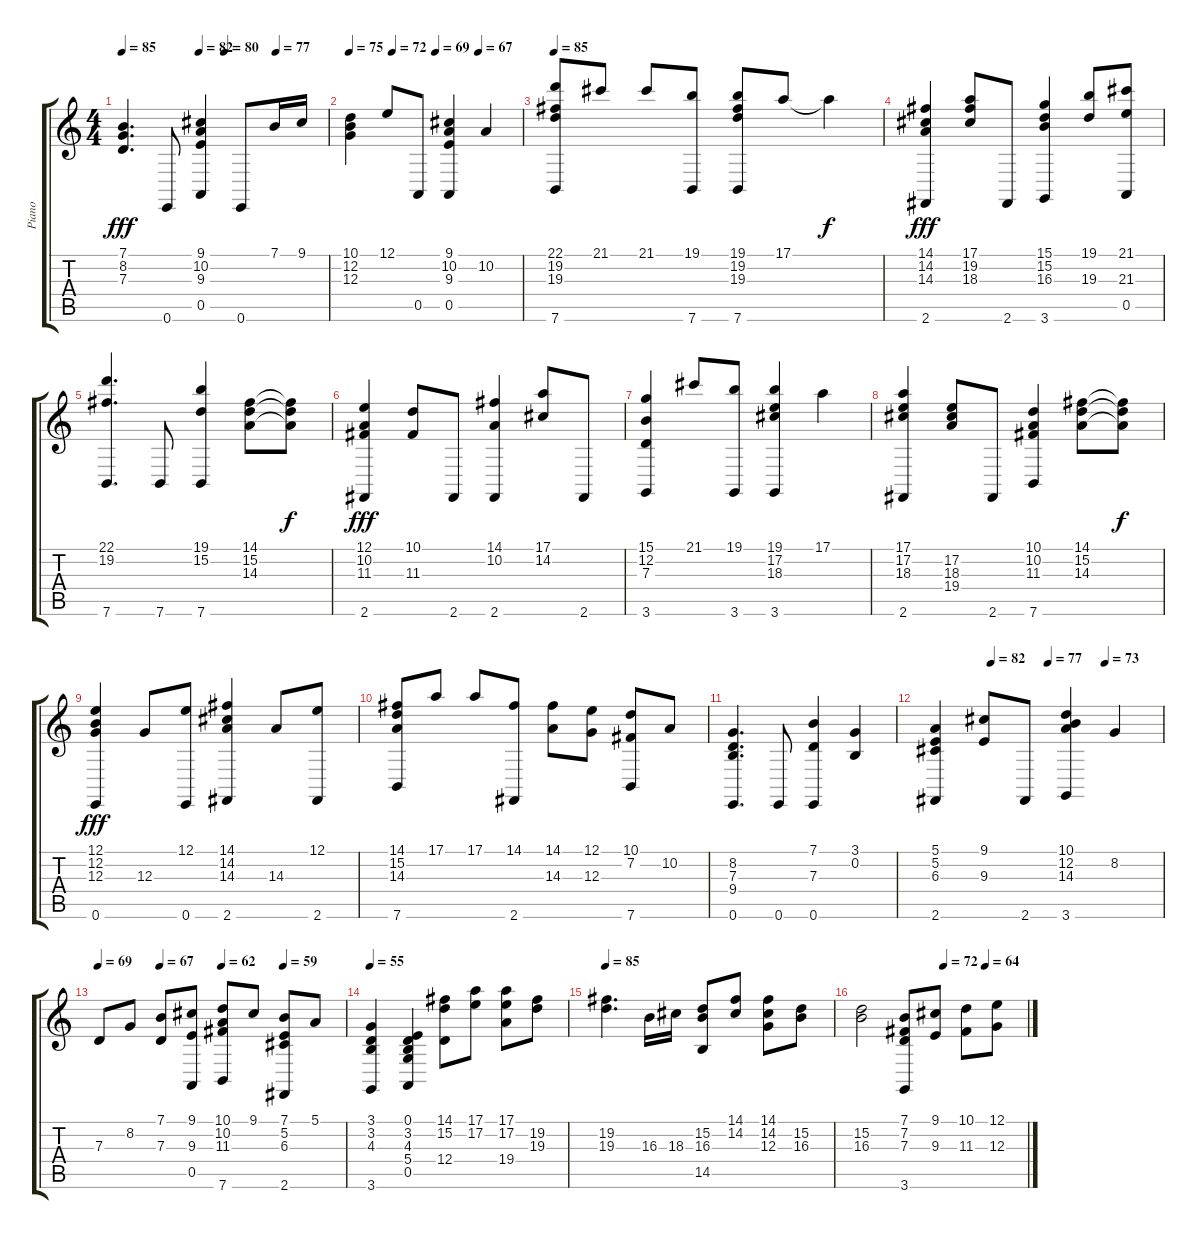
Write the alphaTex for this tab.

\track ("Piano" "Piano") {instrument electricpiano1}
\staff {score tabs}
\tuning (E4 B3 G3 D3 A2 E2) {hide}
\ts (4 4)
\tempo 85
\tempo (82 0.375)
\tempo (80 0.5)
\tempo (77 0.75)
\clef g2
\ks c
(7.1 8.2 7.3).4{d dy fff} 0.6.8 (9.1 10.2 9.3 0.5).4 0.6.8 7.1.16 9.1.16 |
\tempo 75
\tempo (72 0.25)
\tempo (69 0.5)
\tempo (67 0.75)
(10.1 12.2 12.3).4 12.1.8 0.5.8 (9.1 10.2 9.3 0.5).4 10.2.4 |
\tempo 85
(22.1 19.2 19.3 7.6).8 21.1.8 21.1.8 (19.1 7.6).8 (19.1 19.2 19.3 7.6).8 17.1.8 17.1{t}.4{dy f} |
(14.1 14.2 14.3 2.6).4{dy fff} (17.1 19.2 18.3).8 2.6.8 (15.1 15.2 16.3 3.6).4 (19.1 19.3).8 (21.1 21.3 0.5).8 |
(22.1 19.2 7.6).4{d} 7.6.8 (19.1 15.2 7.6).4 (14.1 15.2 14.3).8 (14.1{t} 15.2{t} 14.3{t}).8{dy f} |
(12.1 10.2 11.3 2.6).4{dy fff} (10.1 11.3).8 2.6.8 (14.1 10.2 2.6).4 (17.1 14.2).8 2.6.8 |
(15.1 12.2 7.3 3.6).4 21.1.8 (19.1 3.6).8 (19.1 17.2 18.3 3.6).4 17.1.4 |
(17.1 17.2 18.3 2.6).4 (17.2 18.3 19.4).8 2.6.8 (10.1 10.2 11.3 7.6).4 (14.1 15.2 14.3).8 (14.1{t} 15.2{t} 14.3{t}).8{dy f} |
(12.1 12.2 12.3 0.6).4{dy fff} 12.3.8 (12.1 0.6).8 (14.1 14.2 14.3 2.6).4 14.3.8 (12.1 2.6).8 |
(14.1 15.2 14.3 7.6).8 17.1.8 17.1.8 (14.1 2.6).8 (14.1 14.3).8 (12.1 12.3).8 (10.1 7.2 7.6).8 10.2.8 |
(8.2 7.3 9.4 0.6).4{d} 0.6.8 (7.1 7.3 0.6).4 (3.1 0.2).4 |
\tempo (82 0.25)
\tempo (77 0.5)
\tempo (73 0.75)
(5.1 5.2 6.3 2.6).4 (9.1 9.3).8 2.6.8 (10.1 12.2 14.3 3.6).4 8.2.4 |
\tempo 69
\tempo (67 0.25)
\tempo (62 0.5)
\tempo (59 0.75)
7.3.8 8.2.8 (7.1 7.3).8 (9.1 9.3 0.5).8 (10.1 10.2 11.3 7.6).8 9.1.8 (7.1 5.2 6.3 2.6).8 5.1.8 |
\tempo 55
(3.1 3.2 4.3 3.6).4 (0.1 3.2 4.3 5.4 0.5).4 (14.1 15.2 12.4).8 (17.1 17.2).8 (17.1 17.2 19.4).8 (19.2 19.3).8 |
\tempo 85
(19.2 19.3).4{d} 16.3.16 18.3.16 (15.2 16.3 14.5).8 (14.1 14.2).8 (14.1 14.2 12.3).8 (15.2 16.3).8 |
\tempo (72 0.5)
\tempo (64 0.75)
(15.2 16.3).2 (7.1 7.2 7.3 3.6).8 (9.1 9.3).8 (10.1 11.3).8 (12.1 12.3).8
